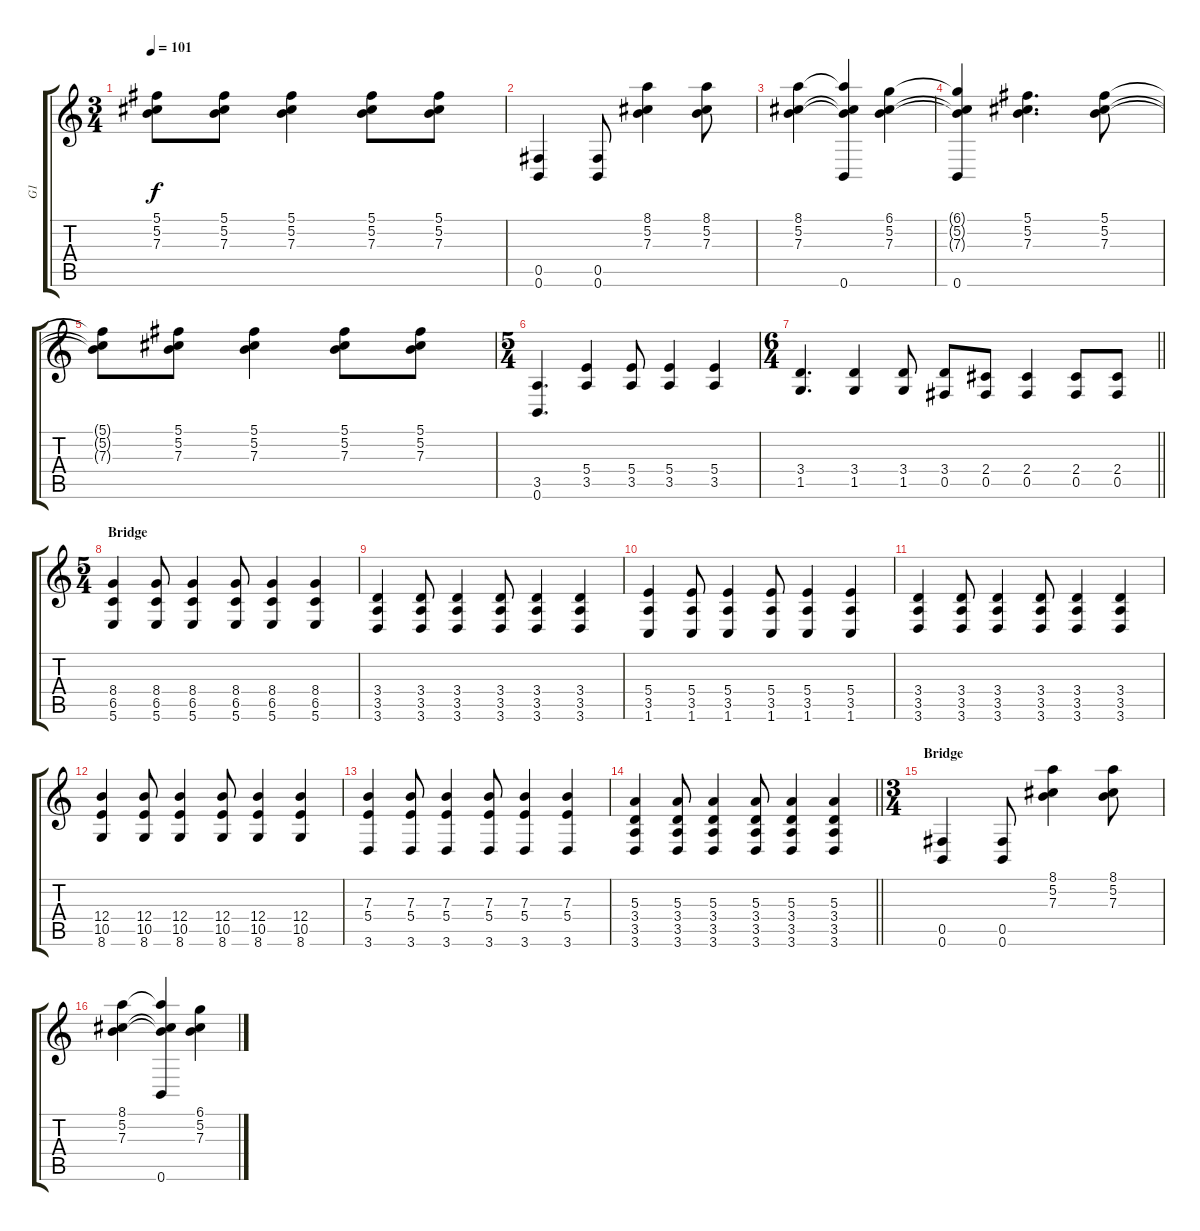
\track ("G1" "G1") {instrument distortionguitar}
\staff {score tabs}
\tuning (Db4 Ab3 E3 B2 Gb2 B1) {hide}
\ts (3 4)
\tempo 101
\clef g2
\ks c
(5.1{t} 5.2{t} 7.3{t}).8{dy f} (5.1 5.2 7.3).8 (5.1 5.2 7.3).4 (5.1 5.2 7.3).8 (5.1 5.2 7.3).8 |
(0.5 0.6).4 (0.5 0.6).8 (8.1 5.2 7.3).4 (8.1 5.2 7.3).8 |
(8.1 5.2 7.3).4 (8.1{t} 5.2{t} 7.3{t} 0.6).4 (6.1 5.2 7.3).4 |
(6.1{t} 5.2{t} 7.3{t} 0.6).4 (5.1 5.2 7.3).4{d} (5.1 5.2 7.3).8 |
(5.1{t} 5.2{t} 7.3{t}).8 (5.1 5.2 7.3).8 (5.1 5.2 7.3).4 (5.1 5.2 7.3).8 (5.1 5.2 7.3).8 |
\ts (5 4)
(3.5 0.6).4{d} (5.4 3.5).4 (5.4 3.5).8 (5.4 3.5).4 (5.4 3.5).4 |
\ts (6 4)
\barLineRight lightlight
(3.4 1.5).4{d} (3.4 1.5).4 (3.4 1.5).8 (3.4 0.5).8 (2.4 0.5).8 (2.4 0.5).4 (2.4 0.5).8 (2.4 0.5).8 |
\ts (5 4)
\section ("" "Bridge")
(8.4 6.5 5.6).4 (8.4 6.5 5.6).8 (8.4 6.5 5.6).4 (8.4 6.5 5.6).8 (8.4 6.5 5.6).4 (8.4 6.5 5.6).4 |
(3.4 3.5 3.6).4 (3.4 3.5 3.6).8 (3.4 3.5 3.6).4 (3.4 3.5 3.6).8 (3.4 3.5 3.6).4 (3.4 3.5 3.6).4 |
(5.4 3.5 1.6).4 (5.4 3.5 1.6).8 (5.4 3.5 1.6).4 (5.4 3.5 1.6).8 (5.4 3.5 1.6).4 (5.4 3.5 1.6).4 |
(3.4 3.5 3.6).4 (3.4 3.5 3.6).8 (3.4 3.5 3.6).4 (3.4 3.5 3.6).8 (3.4 3.5 3.6).4 (3.4 3.5 3.6).4 |
(12.4 10.5 8.6).4 (12.4 10.5 8.6).8 (12.4 10.5 8.6).4 (12.4 10.5 8.6).8 (12.4 10.5 8.6).4 (12.4 10.5 8.6).4 |
(7.3 5.4 3.6).4 (7.3 5.4 3.6).8 (7.3 5.4 3.6).4 (7.3 5.4 3.6).8 (7.3 5.4 3.6).4 (7.3 5.4 3.6).4 |
\barLineRight lightlight
(5.3 3.4 3.5 3.6).4 (5.3 3.4 3.5 3.6).8 (5.3 3.4 3.5 3.6).4 (5.3 3.4 3.5 3.6).8 (5.3 3.4 3.5 3.6).4 (5.3 3.4 3.5 3.6).4 |
\ts (3 4)
\section ("" "Bridge")
(0.5 0.6).4 (0.5 0.6).8 (8.1 5.2 7.3).4 (8.1 5.2 7.3).8 |
(8.1 5.2 7.3).4 (8.1{t} 5.2{t} 7.3{t} 0.6).4 (6.1 5.2 7.3).4
